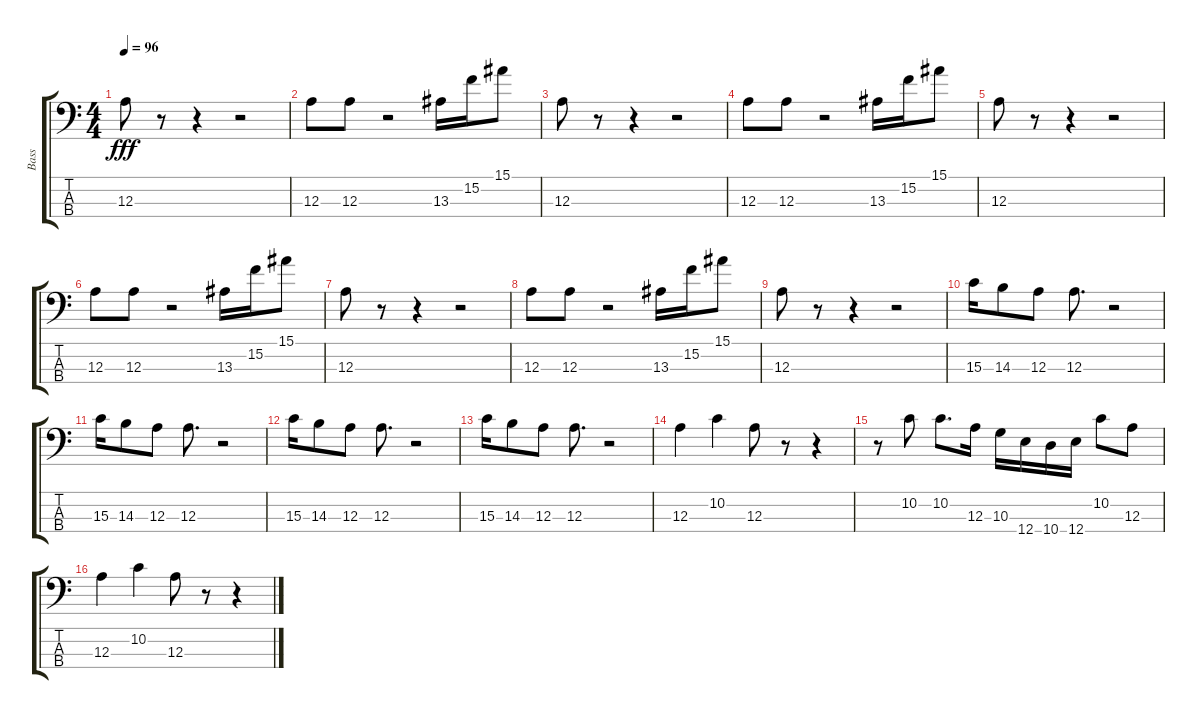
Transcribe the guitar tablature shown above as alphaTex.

\track ("Bass" "Bass") {instrument electricbassfinger}
\staff {score tabs}
\tuning (G2 D2 A1 E1) {hide}
\ts (4 4)
\tempo 96
\clef f4
\ks c
12.3.8{dy fff} r.8 r.4 r.2 |
12.3.8 12.3.8 r.2 13.3.16 15.2.16 15.1.8 |
12.3.8 r.8 r.4 r.2 |
12.3.8 12.3.8 r.2 13.3.16 15.2.16 15.1.8 |
12.3.8 r.8 r.4 r.2 |
12.3.8 12.3.8 r.2 13.3.16 15.2.16 15.1.8 |
12.3.8 r.8 r.4 r.2 |
12.3.8 12.3.8 r.2 13.3.16 15.2.16 15.1.8 |
12.3.8 r.8 r.4 r.2 |
15.3.16 14.3.8 12.3.8 12.3.8{d} r.2 |
15.3.16 14.3.8 12.3.8 12.3.8{d} r.2 |
15.3.16 14.3.8 12.3.8 12.3.8{d} r.2 |
15.3.16 14.3.8 12.3.8 12.3.8{d} r.2 |
12.3.4 10.2.4 12.3.8 r.8 r.4 |
r.8 10.2.8 10.2.8{d} 12.3.16 10.3.16 12.4.16 10.4.16 12.4.16 10.2.8 12.3.8 |
12.3.4 10.2.4 12.3.8 r.8 r.4
